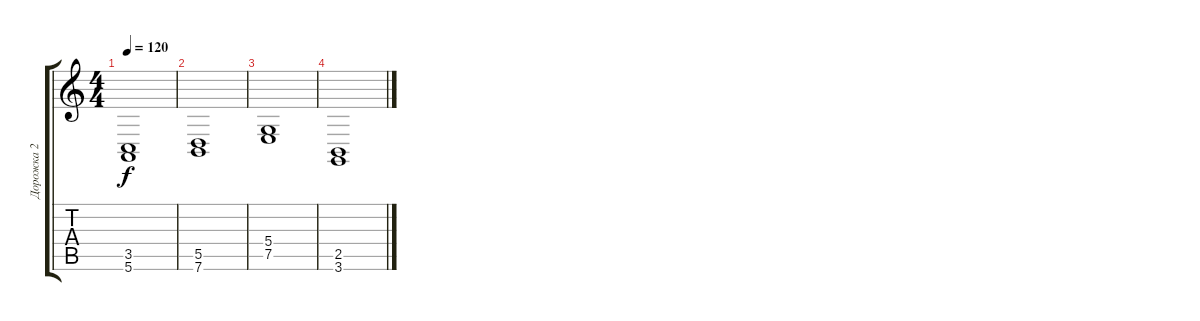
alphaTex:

\track ("Дорожка 2" "Дорожка 2") {instrument acousticgrandpiano}
\staff {score tabs}
\tuning (E4 B3 G3 D3 A2 E2) {hide}
\ts (4 4)
\tempo 120
\clef g2
\ks c
(3.5 5.6).1{dy f} |
(5.5 7.6).1 |
(5.4 7.5).1 |
(2.5 3.6).1
